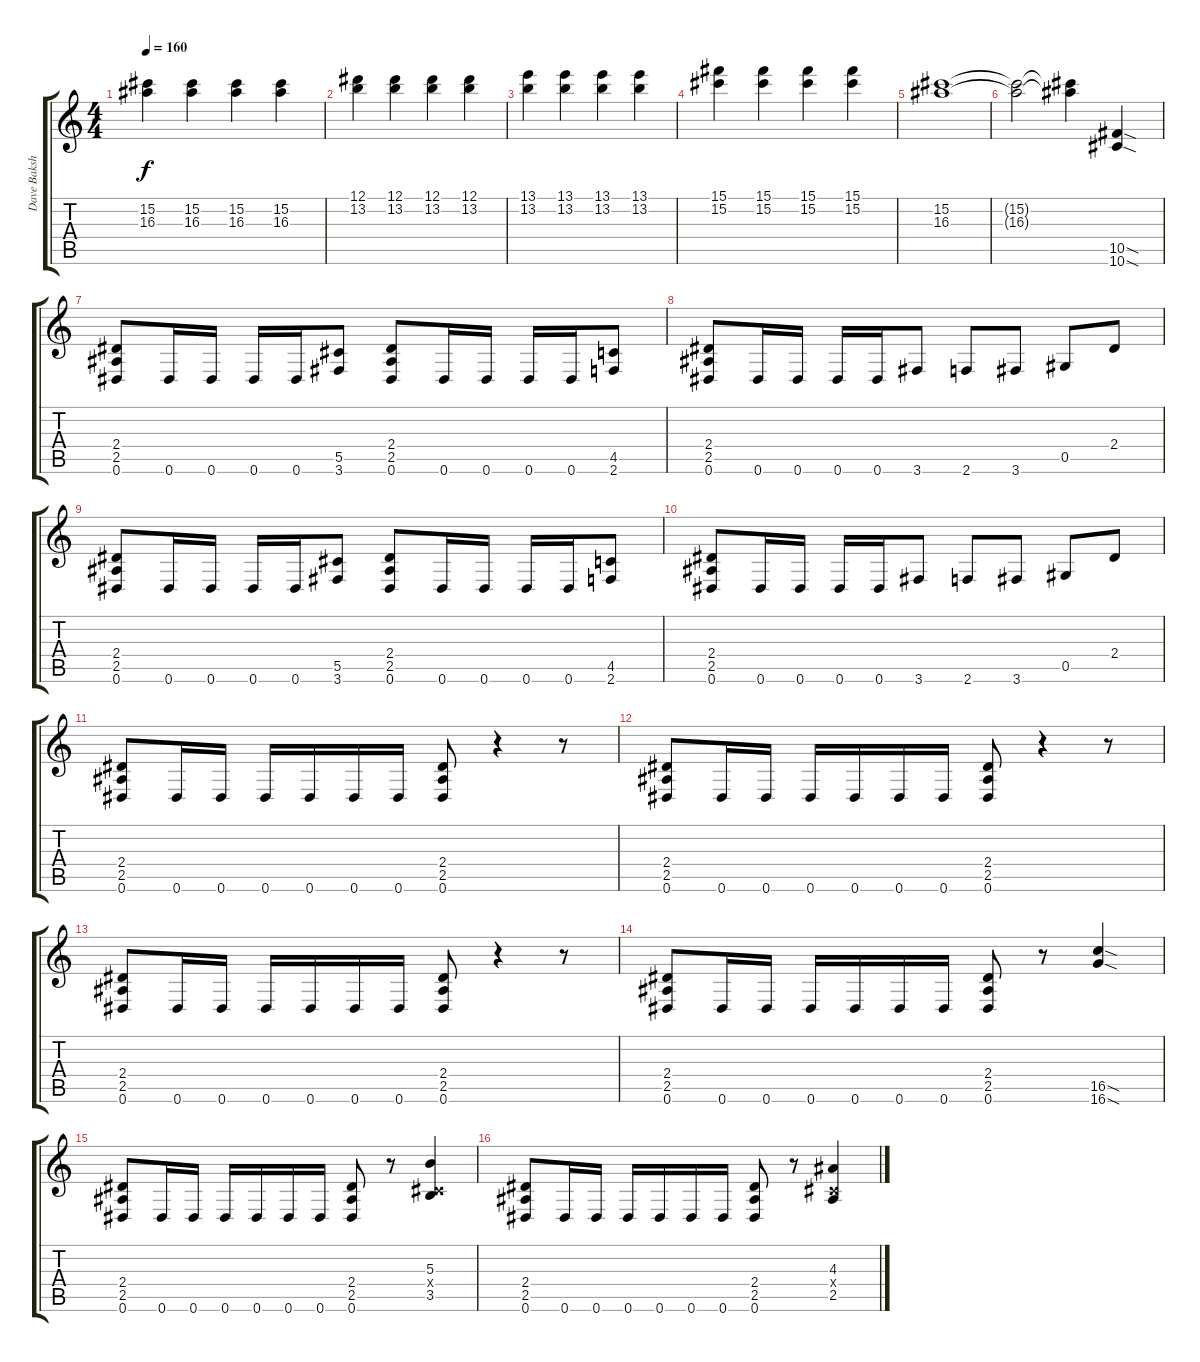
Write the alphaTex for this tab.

\track ("Dave Baksh" "Dave Baksh") {instrument distortionguitar}
\staff {score tabs}
\tuning (Eb4 Bb3 Gb3 Db3 Ab2 Eb2) {hide}
\ts (4 4)
\tempo 160
\clef g2
\ks c
(15.2 16.3).4{dy f} (15.2 16.3).4 (15.2 16.3).4 (15.2 16.3).4 |
(12.1 13.2).4 (12.1 13.2).4 (12.1 13.2).4 (12.1 13.2).4 |
(13.1 13.2).4 (13.1 13.2).4 (13.1 13.2).4 (13.1 13.2).4 |
(15.1 15.2).4 (15.1 15.2).4 (15.1 15.2).4 (15.1 15.2).4 |
(15.2 16.3).1 |
(15.2{t} 16.3{t}).2{instrument distortionguitar} (15.2{t} 16.3{t}).4 (10.5{sod} 10.6{sod}).4 |
(2.4 2.5 0.6).8 0.6.16 0.6.16 0.6.16 0.6.16 (5.5 3.6).8 (2.4 2.5 0.6).8 0.6.16 0.6.16 0.6.16 0.6.16 (4.5 2.6).8 |
(2.4 2.5 0.6).8 0.6.16 0.6.16 0.6.16 0.6.16 3.6.8 2.6.8 3.6.8 0.5.8 2.4.8 |
(2.4 2.5 0.6).8 0.6.16 0.6.16 0.6.16 0.6.16 (5.5 3.6).8 (2.4 2.5 0.6).8 0.6.16 0.6.16 0.6.16 0.6.16 (4.5 2.6).8 |
(2.4 2.5 0.6).8 0.6.16 0.6.16 0.6.16 0.6.16 3.6.8 2.6.8 3.6.8 0.5.8 2.4.8 |
(2.4 2.5 0.6).8 0.6.16 0.6.16 0.6.16 0.6.16 0.6.16 0.6.16 (2.4 2.5 0.6).8 r.4 r.8 |
(2.4 2.5 0.6).8 0.6.16 0.6.16 0.6.16 0.6.16 0.6.16 0.6.16 (2.4 2.5 0.6).8 r.4 r.8 |
(2.4 2.5 0.6).8 0.6.16 0.6.16 0.6.16 0.6.16 0.6.16 0.6.16 (2.4 2.5 0.6).8 r.4 r.8 |
(2.4 2.5 0.6).8 0.6.16 0.6.16 0.6.16 0.6.16 0.6.16 0.6.16 (2.4 2.5 0.6).8 r.8 (16.5{sod} 16.6{sod}).4 |
(2.4 2.5 0.6).8 0.6.16 0.6.16 0.6.16 0.6.16 0.6.16 0.6.16 (2.4 2.5 0.6).8 r.8 (5.3 0.4{x} 3.5).4 |
(2.4 2.5 0.6).8 0.6.16 0.6.16 0.6.16 0.6.16 0.6.16 0.6.16 (2.4 2.5 0.6).8 r.8 (4.3 0.4{x} 2.5).4
